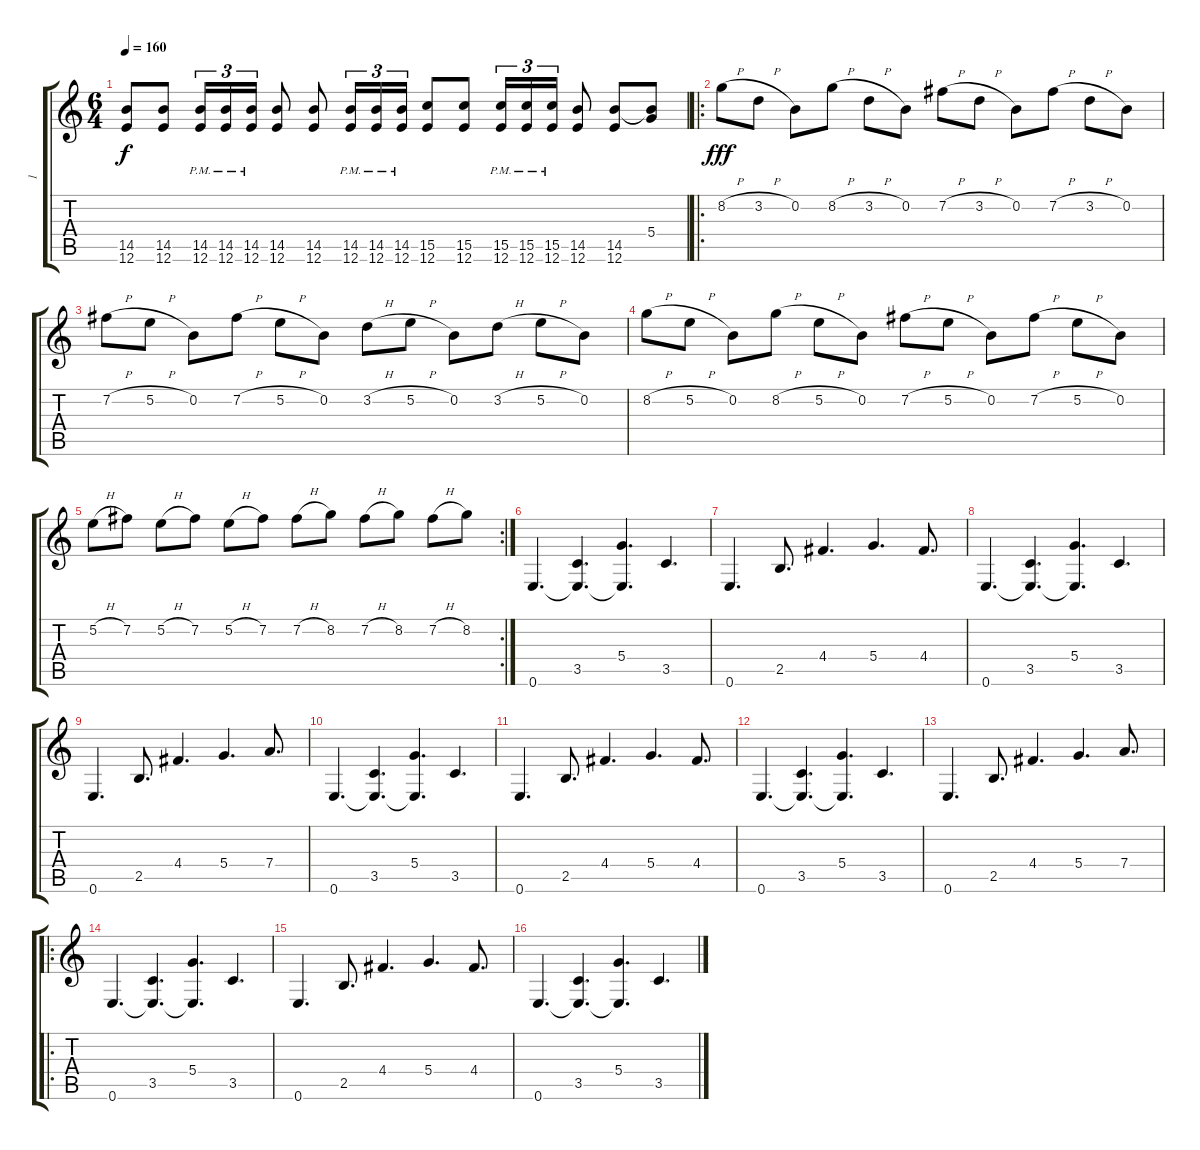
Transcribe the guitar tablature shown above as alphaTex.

\track ("1" "1") {instrument overdrivenguitar}
\staff {score tabs}
\tuning (E4 B3 G3 D3 A2 E2) {hide}
\ts (6 4)
\tempo 160
\clef g2
\ks c
(14.5 12.6).8{dy f} (14.5 12.6).8 (14.5{pm} 12.6{pm}).16{tu (3 2)} (14.5{pm} 12.6{pm}).16{tu (3 2)} (14.5{pm} 12.6{pm}).16{tu (3 2)} (14.5 12.6).8 (14.5 12.6).8 (14.5{pm} 12.6{pm}).16{tu (3 2)} (14.5{pm} 12.6{pm}).16{tu (3 2)} (14.5{pm} 12.6{pm}).16{tu (3 2)} (15.5 12.6).8 (15.5 12.6).8 (15.5{pm} 12.6{pm}).16{tu (3 2)} (15.5{pm} 12.6{pm}).16{tu (3 2)} (15.5{pm} 12.6{pm}).16{tu (3 2)} (14.5 12.6).8 (14.5 12.6).8 (5.4{t} 14.5{t}).8 |
\ro
8.2{h}.8{dy fff} 3.2{h}.8 0.2.8 8.2{h}.8 3.2{h}.8 0.2.8 7.2{h}.8 3.2{h}.8 0.2.8 7.2{h}.8 3.2{h}.8 0.2.8 |
7.2{h}.8 5.2{h}.8 0.2.8 7.2{h}.8 5.2{h}.8 0.2.8 3.2{h}.8 5.2{h}.8 0.2.8 3.2{h}.8 5.2{h}.8 0.2.8 |
8.2{h}.8 5.2{h}.8 0.2.8 8.2{h}.8 5.2{h}.8 0.2.8 7.2{h}.8 5.2{h}.8 0.2.8 7.2{h}.8 5.2{h}.8 0.2.8 |
\rc 2
5.2{h}.8 7.2.8 5.2{h}.8 7.2.8 5.2{h}.8 7.2.8 7.2{h}.8 8.2.8 7.2{h}.8 8.2.8 7.2{h}.8 8.2.8 |
0.6.4{d instrument acousticguitarsteel} (3.5 0.6{t}).4{d} (5.4 0.6{t}).4{d} 3.5.4{d} |
0.6.4{d} 2.5.8{d} 4.4.4{d} 5.4.4{d} 4.4.8{d} |
0.6.4{d} (3.5 0.6{t}).4{d} (5.4 0.6{t}).4{d} 3.5.4{d} |
0.6.4{d} 2.5.8{d} 4.4.4{d} 5.4.4{d} 7.4.8{d} |
0.6.4{d} (3.5 0.6{t}).4{d} (5.4 0.6{t}).4{d} 3.5.4{d} |
0.6.4{d} 2.5.8{d} 4.4.4{d} 5.4.4{d} 4.4.8{d} |
0.6.4{d} (3.5 0.6{t}).4{d} (5.4 0.6{t}).4{d} 3.5.4{d} |
0.6.4{d} 2.5.8{d} 4.4.4{d} 5.4.4{d} 7.4.8{d} |
\ro
0.6.4{d} (3.5 0.6{t}).4{d} (5.4 0.6{t}).4{d} 3.5.4{d} |
0.6.4{d} 2.5.8{d} 4.4.4{d} 5.4.4{d} 4.4.8{d} |
0.6.4{d} (3.5 0.6{t}).4{d} (5.4 0.6{t}).4{d} 3.5.4{d}
